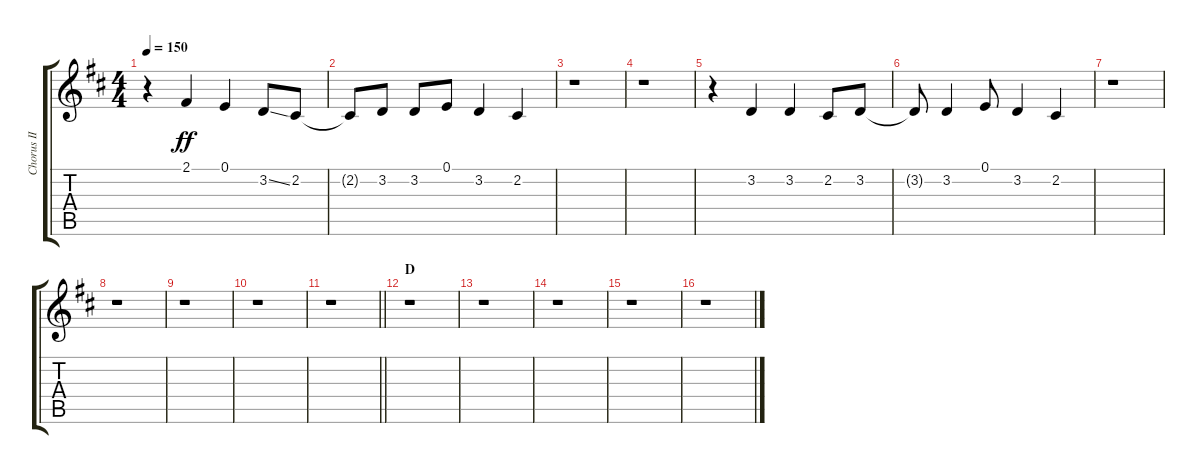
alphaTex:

\track ("Chorus II" "Chorus II") {instrument voiceoohs}
\staff {score tabs}
\tuning (E4 B3 G3 D3 A2 E2) {hide}
\ts (4 4)
\tempo 150
\clef g2
\ks d
r.4{dy ff} 2.1.4 0.1.4 3.2{ss}.8 2.2.8 |
2.2{t}.8 3.2.8 3.2.8 0.1.8 3.2.4 2.2.4 |
r.1 |
r.1 |
r.4 3.2.4 3.2.4 2.2.8 3.2.8 |
3.2{t}.8 3.2.4 0.1.8 3.2.4 2.2.4 |
r.1 |
r.1 |
r.1 |
r.1 |
\barLineRight lightlight
r.1 |
\section ("" "D")
r.1 |
r.1 |
r.1 |
r.1 |
r.1
